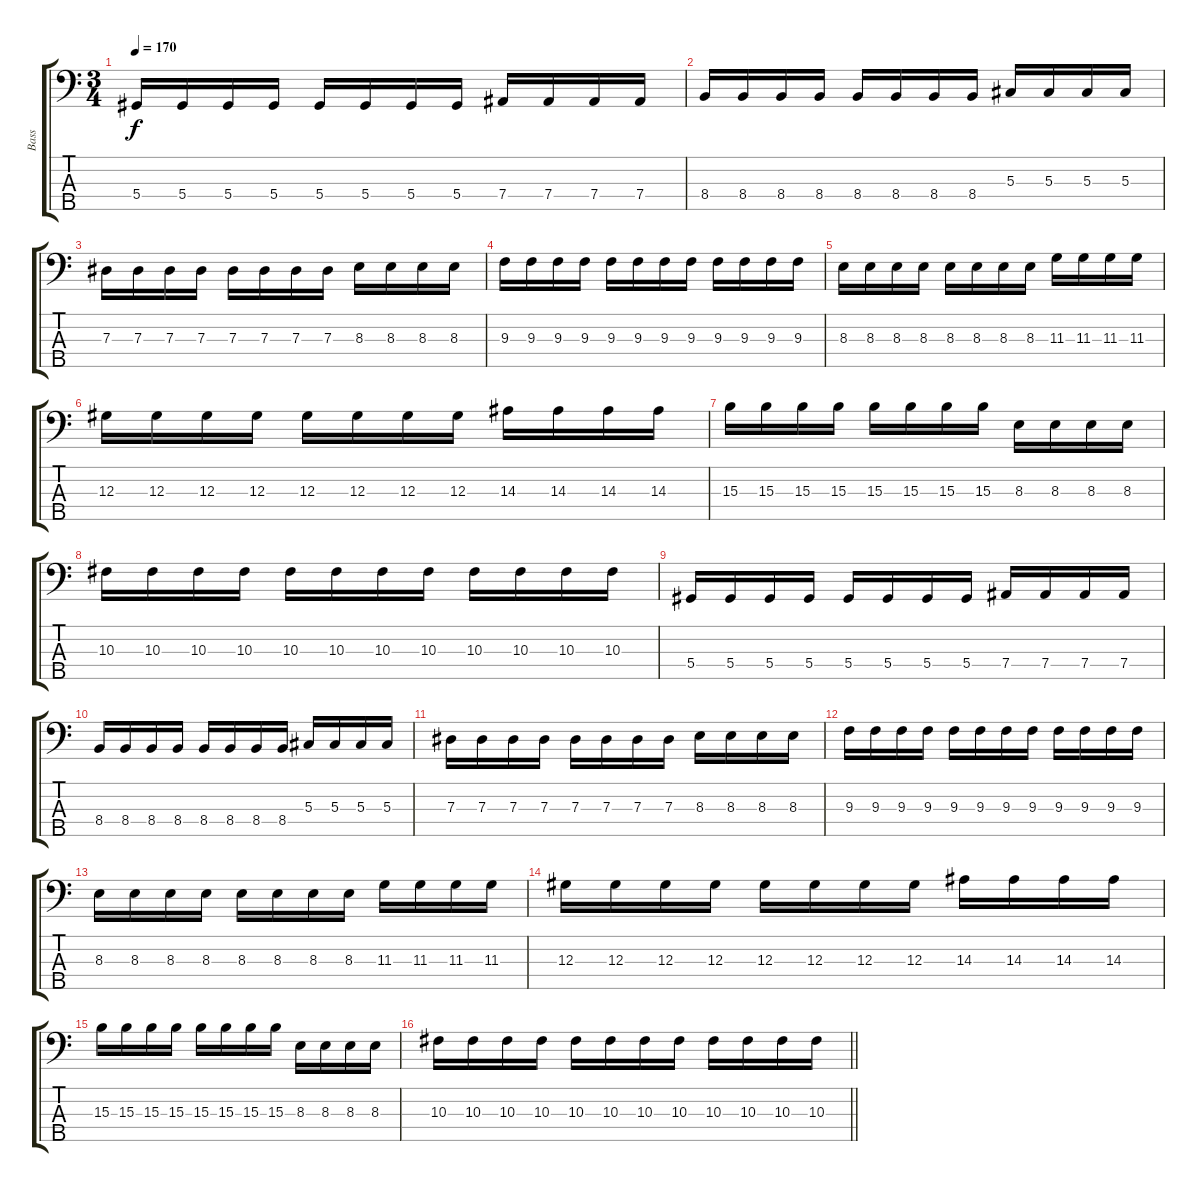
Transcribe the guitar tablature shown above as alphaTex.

\track ("Bass" "Bass") {instrument electricbassfinger}
\staff {score tabs}
\tuning (Gb2 Db2 Ab1 Eb1 Bb0) {hide}
\ts (3 4)
\tempo 170
\clef f4
\ks c
5.4.16{dy f} 5.4.16 5.4.16 5.4.16 5.4.16 5.4.16 5.4.16 5.4.16 7.4.16 7.4.16 7.4.16 7.4.16 |
8.4.16 8.4.16 8.4.16 8.4.16 8.4.16 8.4.16 8.4.16 8.4.16 5.3.16 5.3.16 5.3.16 5.3.16 |
7.3.16 7.3.16 7.3.16 7.3.16 7.3.16 7.3.16 7.3.16 7.3.16 8.3.16 8.3.16 8.3.16 8.3.16 |
9.3.16 9.3.16 9.3.16 9.3.16 9.3.16 9.3.16 9.3.16 9.3.16 9.3.16 9.3.16 9.3.16 9.3.16 |
8.3.16 8.3.16 8.3.16 8.3.16 8.3.16 8.3.16 8.3.16 8.3.16 11.3.16 11.3.16 11.3.16 11.3.16 |
12.3.16 12.3.16 12.3.16 12.3.16 12.3.16 12.3.16 12.3.16 12.3.16 14.3.16 14.3.16 14.3.16 14.3.16 |
15.3.16 15.3.16 15.3.16 15.3.16 15.3.16 15.3.16 15.3.16 15.3.16 8.3.16 8.3.16 8.3.16 8.3.16 |
10.3.16 10.3.16 10.3.16 10.3.16 10.3.16 10.3.16 10.3.16 10.3.16 10.3.16 10.3.16 10.3.16 10.3.16 |
5.4.16 5.4.16 5.4.16 5.4.16 5.4.16 5.4.16 5.4.16 5.4.16 7.4.16 7.4.16 7.4.16 7.4.16 |
8.4.16 8.4.16 8.4.16 8.4.16 8.4.16 8.4.16 8.4.16 8.4.16 5.3.16 5.3.16 5.3.16 5.3.16 |
7.3.16 7.3.16 7.3.16 7.3.16 7.3.16 7.3.16 7.3.16 7.3.16 8.3.16 8.3.16 8.3.16 8.3.16 |
9.3.16 9.3.16 9.3.16 9.3.16 9.3.16 9.3.16 9.3.16 9.3.16 9.3.16 9.3.16 9.3.16 9.3.16 |
8.3.16 8.3.16 8.3.16 8.3.16 8.3.16 8.3.16 8.3.16 8.3.16 11.3.16 11.3.16 11.3.16 11.3.16 |
12.3.16 12.3.16 12.3.16 12.3.16 12.3.16 12.3.16 12.3.16 12.3.16 14.3.16 14.3.16 14.3.16 14.3.16 |
15.3.16 15.3.16 15.3.16 15.3.16 15.3.16 15.3.16 15.3.16 15.3.16 8.3.16 8.3.16 8.3.16 8.3.16 |
\barLineRight lightlight
10.3.16 10.3.16 10.3.16 10.3.16 10.3.16 10.3.16 10.3.16 10.3.16 10.3.16 10.3.16 10.3.16 10.3.16
